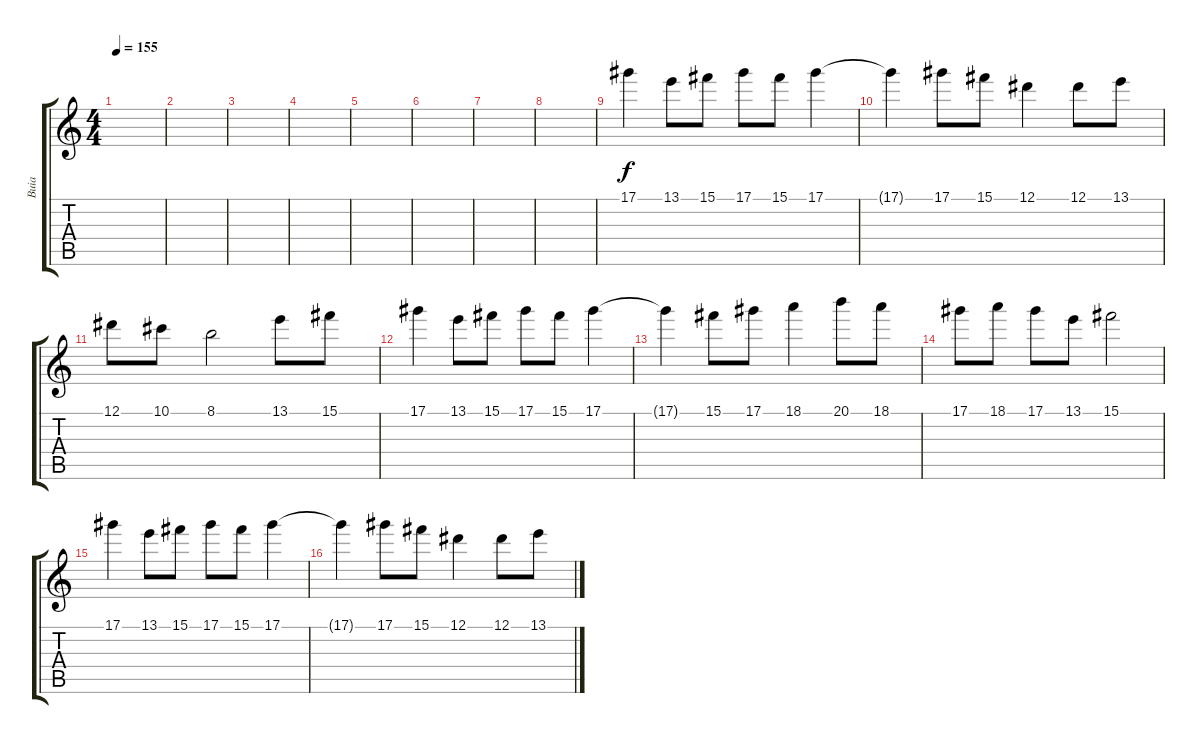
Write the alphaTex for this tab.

\track ("Buia" "Buia") {instrument acousticguitarnylon}
\staff {score tabs}
\tuning (Eb4 Bb3 Gb3 Db3 Ab2 Eb2) {hide}
\ts (4 4)
\tempo 155
\clef g2
\ks c
|
|
|
|
|
|
|
|
17.1.4 13.1.8 15.1.8 17.1.8 15.1.8 17.1.4 |
17.1{t}.4 17.1.8 15.1.8 12.1.4 12.1.8 13.1.8 |
12.1.8 10.1.8 8.1.2 13.1.8 15.1.8 |
17.1.4 13.1.8 15.1.8 17.1.8 15.1.8 17.1.4 |
17.1{t}.4 15.1.8 17.1.8 18.1.4 20.1.8 18.1.8 |
17.1.8 18.1.8 17.1.8 13.1.8 15.1.2 |
17.1.4 13.1.8 15.1.8 17.1.8 15.1.8 17.1.4 |
17.1{t}.4 17.1.8 15.1.8 12.1.4 12.1.8 13.1.8
